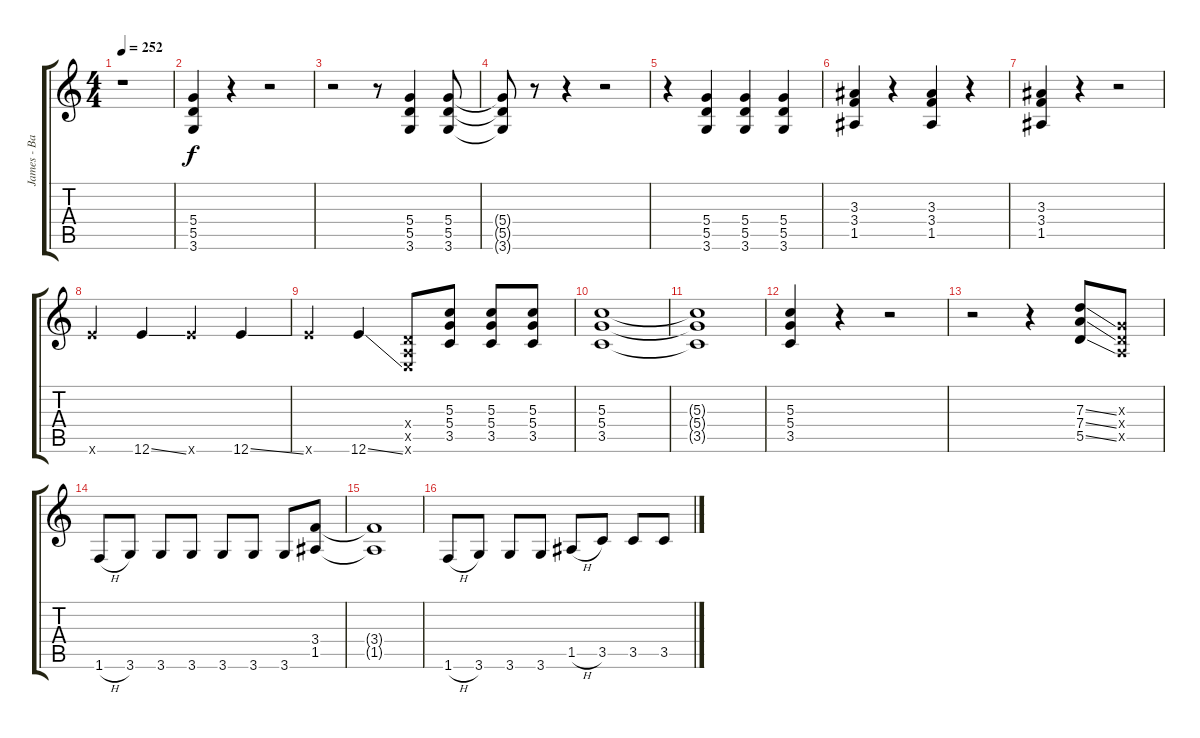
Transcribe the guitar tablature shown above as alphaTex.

\track ("James - Back Guitar" "James - Ba") {instrument distortionguitar}
\staff {score tabs}
\tuning (E4 B3 G3 D3 A2 E2) {hide}
\ts (4 4)
\tempo 252
\clef g2
\ks c
r.1{dy f} |
(5.4 5.5 3.6).4 r.4 r.2 |
r.2 r.8 (5.4 5.5 3.6).4 (5.4 5.5 3.6).8 |
(5.4{t} 5.5{t} 3.6{t}).8 r.8 r.4 r.2 |
r.4 (5.4 5.5 3.6).4 (5.4 5.5 3.6).4 (5.4 5.5 3.6).4 |
(3.3 3.4 1.5).4 r.4 (3.3 3.4 1.5).4 r.4 |
(3.3 3.4 1.5).4 r.4 r.2 |
12.6{x}.4 12.6{ss}.4 12.6{x}.4 12.6{ss}.4 |
12.6{x}.4 12.6{ss}.4 (0.4{x} 0.5{x} 0.6{x}).8 (5.3 5.4 3.5).8 (5.3 5.4 3.5).8 (5.3 5.4 3.5).8 |
(5.3 5.4 3.5).1 |
(5.3{t} 5.4{t} 3.5{t}).1 |
(5.3 5.4 3.5).4 r.4 r.2 |
r.2 r.4 (7.3{ss} 7.4{ss} 5.5{ss}).8 (0.3{x} 0.4{x} 0.5{x}).8 |
1.6{h}.8 3.6.8 3.6.8 3.6.8 3.6.8 3.6.8 3.6.8 (3.4 1.5).8 |
(3.4{t} 1.5{t}).1 |
1.6{h}.8 3.6.8 3.6.8 3.6.8 1.5{h}.8 3.5.8 3.5.8 3.5.8
